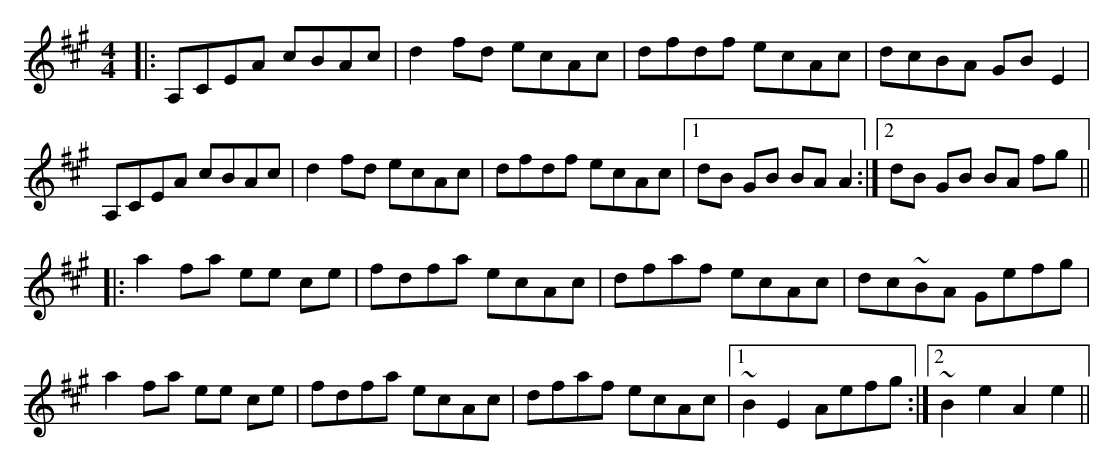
X:1
M:4/4
K:A
|: A,CEA cBAc | d2fd ecAc | dfdf ecAc | dcBA GBE2 |
A,CEA cBAc | d2fd ecAc | dfdf ecAc |1 dB GB BA A2 :|2 dB GB BA fg ||
|: a2fa ee ce | fdfa ecAc | dfaf ecAc | dc~BA Gefg |
a2fa ee ce | fdfa ecAc | dfaf ecAc |1 ~B2 E2 Aefg :|2 ~B2 e2 A2 e2 ||
